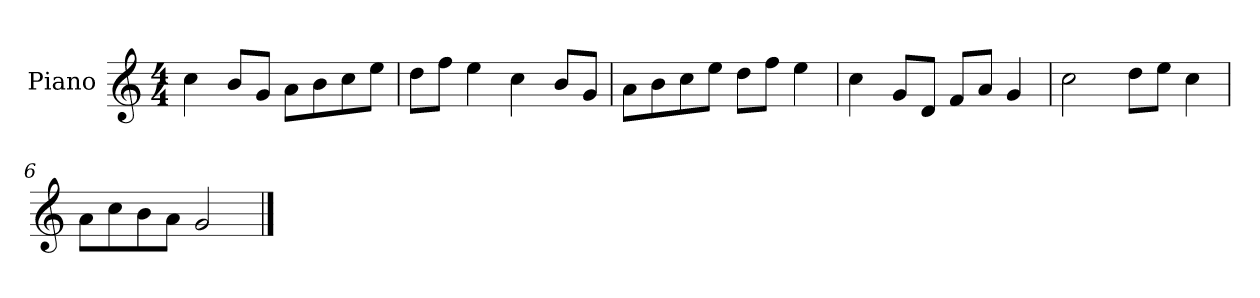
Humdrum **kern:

**kern
*part1
*staff1
*I"Piano
*I'P-no
*clefG2
*k[]
*M4/4
*MM90
=1
4cc\
8b/L
8g/J
8a\L
8b\
8cc\
8ee\J
=2
8dd\L
8ff\J
4ee\
4cc\
8b/L
8g/J
=3
8a\L
8b\
8cc\
8ee\J
8dd\L
8ff\J
4ee\
=4
4cc\
8g/L
8d/J
8f/L
8a/J
4g/
=5
2cc\
8dd\L
8ee\J
4cc\
=6
8a\L
8cc\
8b\
8a\J
2g/
==
*-
